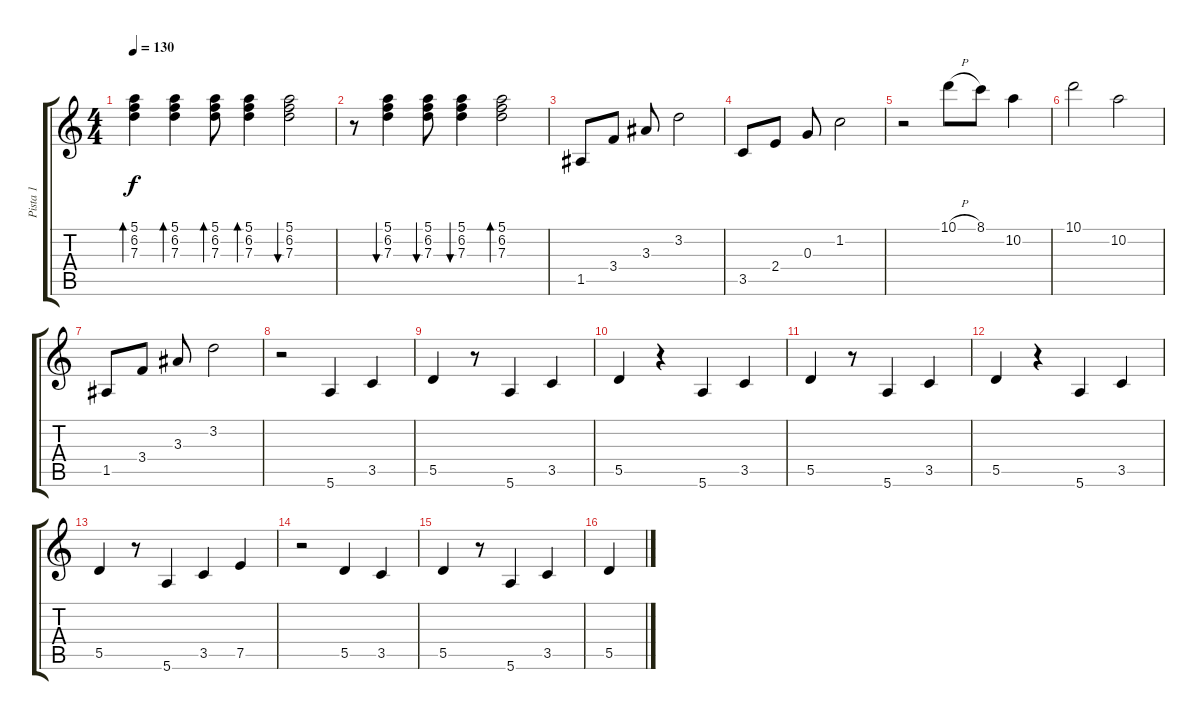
\track ("Pista 1" "Pista 1") {instrument electricguitarclean}
\staff {score tabs}
\tuning (E4 B3 G3 D3 A2 E2) {hide}
\ts (4 4)
\tempo 130
\clef g2
\ks c
(5.1 6.2 7.3).4{bd 60 dy f} (5.1 6.2 7.3).4{bd 60} (5.1 6.2 7.3).8{bd 60} (5.1 6.2 7.3).4{bd 60} (5.1 6.2 7.3).2{bu 60} |
r.8 (5.1 6.2 7.3).4{bu 60} (5.1 6.2 7.3).8{bu 60} (5.1 6.2 7.3).4{bu 60} (5.1 6.2 7.3).2{bd 60} |
1.5.8 3.4.8 3.3.8 3.2.2 |
3.5.8 2.4.8 0.3.8 1.2.2 |
r.2 10.1{h}.8{volume 16} 8.1.8 10.2.4 |
10.1.2 10.2.2 |
1.5.8 3.4.8 3.3.8 3.2.2 |
r.2{volume 16} 5.6.4 3.5.4 |
5.5.4 r.8 5.6.4 3.5.4 |
5.5.4 r.4 5.6.4 3.5.4 |
5.5.4 r.8 5.6.4 3.5.4 |
5.5.4 r.4 5.6.4 3.5.4 |
5.5.4 r.8 5.6.4 3.5.4 7.5.4 |
r.2 5.5.4 3.5.4 |
5.5.4 r.8 5.6.4 3.5.4 |
5.5.4
